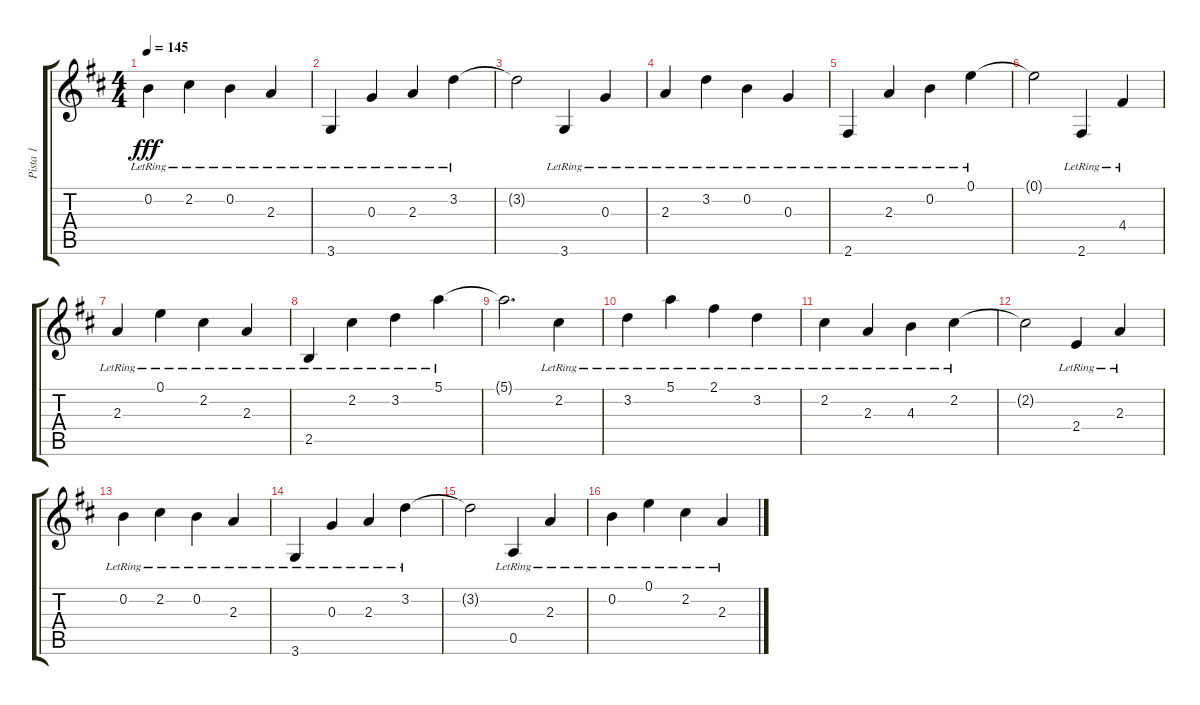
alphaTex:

\track ("Pista 1" "Pista 1") {instrument electricguitarclean}
\staff {score tabs}
\tuning (E4 B3 G3 D3 A2 E2) {hide}
\ts (4 4)
\tempo 145
\clef g2
\ks d
0.2{lr}.4{dy fff} 2.2{lr}.4 0.2{lr}.4 2.3{lr}.4 |
3.6{lr}.4 0.3{lr}.4 2.3{lr}.4 3.2{lr}.4 |
3.2{t}.2 3.6{lr}.4 0.3{lr}.4 |
2.3{lr}.4 3.2{lr}.4 0.2{lr}.4 0.3{lr}.4 |
2.6{lr}.4 2.3{lr}.4 0.2{lr}.4 0.1{lr}.4 |
0.1{t}.2 2.6{lr}.4 4.4{lr}.4 |
2.3{lr}.4 0.1{lr}.4 2.2{lr}.4 2.3{lr}.4 |
2.5{lr}.4 2.2{lr}.4 3.2{lr}.4 5.1{lr}.4 |
5.1{t}.2{d} 2.2{lr}.4 |
3.2{lr}.4 5.1{lr}.4 2.1{lr}.4 3.2{lr}.4 |
2.2{lr}.4 2.3{lr}.4 4.3{lr}.4 2.2{lr}.4 |
2.2{t}.2 2.4{lr}.4 2.3{lr}.4 |
0.2{lr}.4 2.2{lr}.4 0.2{lr}.4 2.3{lr}.4 |
3.6{lr}.4 0.3{lr}.4 2.3{lr}.4 3.2{lr}.4 |
3.2{t}.2 0.5{lr}.4 2.3{lr}.4 |
0.2{lr}.4 0.1{lr}.4 2.2{lr}.4 2.3{lr}.4
